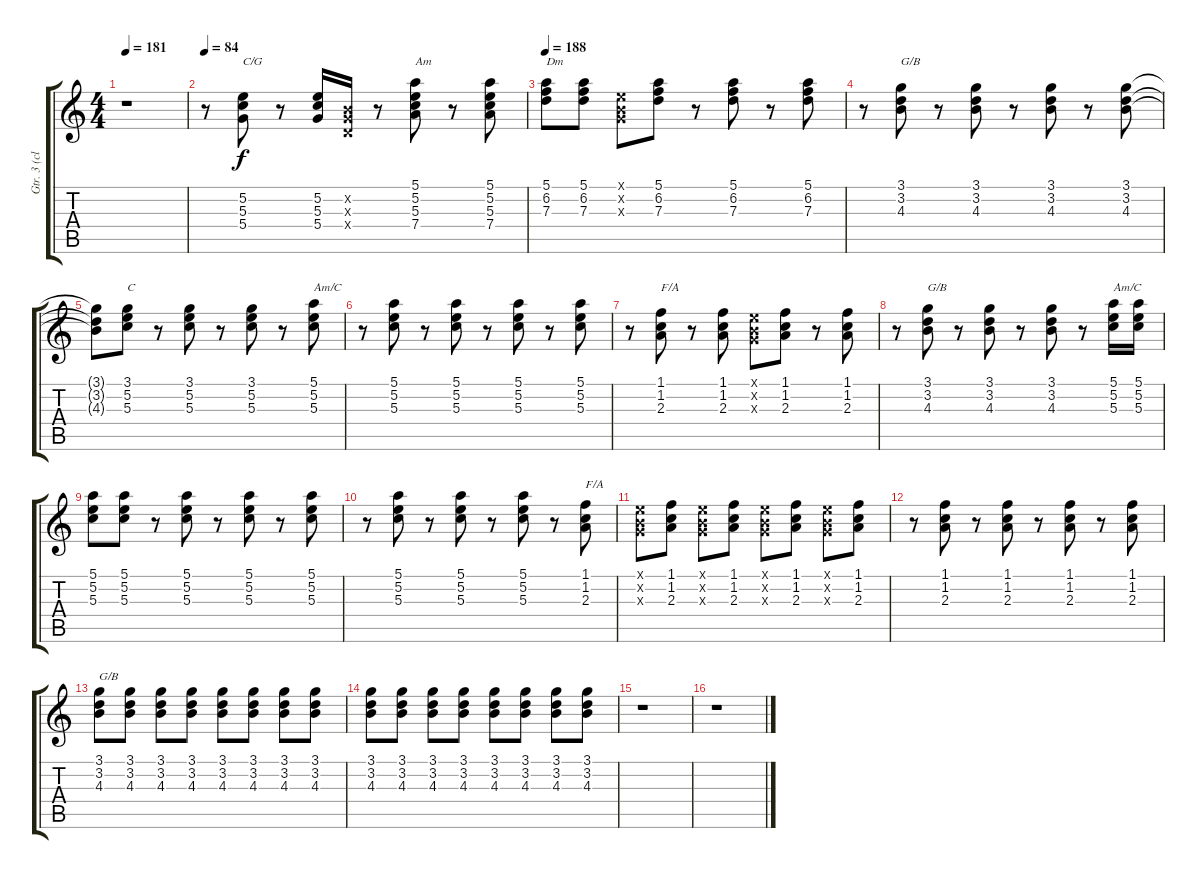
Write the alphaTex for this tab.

\track ("Gtr. 3 (clean)" "Gtr. 3 (cl") {instrument electricguitarclean}
\staff {score tabs}
\tuning (E4 B3 G3 D3 A2 E2) {hide}
\ts (4 4)
\tempo 181
\clef g2
\ks c
r.1{dy f} |
\tempo 84
r.8 (5.2 5.3 5.4).8{txt "C/G"} r.8 (5.2 5.3 5.4).16 (0.2{x} 0.3{x} 0.4{x}).16 r.8 (5.1 5.2 5.3 7.4).8{txt "Am"} r.8 (5.1 5.2 5.3 7.4).8 |
\tempo 188
(5.1 6.2 7.3).8{txt "Dm"} (5.1 6.2 7.3).8 (0.1{x} 0.2{x} 0.3{x}).8 (5.1 6.2 7.3).8 r.8 (5.1 6.2 7.3).8 r.8 (5.1 6.2 7.3).8 |
r.8 (3.1 3.2 4.3).8{txt "G/B"} r.8 (3.1 3.2 4.3).8 r.8 (3.1 3.2 4.3).8 r.8 (3.1 3.2 4.3).8 |
(3.1{t} 3.2{t} 4.3{t}).8 (3.1 5.2 5.3).8{txt "C"} r.8 (3.1 5.2 5.3).8 r.8 (3.1 5.2 5.3).8 r.8 (5.1 5.2 5.3).8{txt "Am/C"} |
r.8 (5.1 5.2 5.3).8 r.8 (5.1 5.2 5.3).8 r.8 (5.1 5.2 5.3).8 r.8 (5.1 5.2 5.3).8 |
r.8 (1.1 1.2 2.3).8{txt "F/A"} r.8 (1.1 1.2 2.3).8 (0.1{x} 0.2{x} 0.3{x}).8 (1.1 1.2 2.3).8 r.8 (1.1 1.2 2.3).8 |
r.8 (3.1 3.2 4.3).8{txt "G/B"} r.8 (3.1 3.2 4.3).8 r.8 (3.1 3.2 4.3).8 r.8 (5.1 5.2 5.3).16{txt "Am/C"} (5.1 5.2 5.3).16 |
(5.1 5.2 5.3).8 (5.1 5.2 5.3).8 r.8 (5.1 5.2 5.3).8 r.8 (5.1 5.2 5.3).8 r.8 (5.1 5.2 5.3).8 |
r.8 (5.1 5.2 5.3).8 r.8 (5.1 5.2 5.3).8 r.8 (5.1 5.2 5.3).8 r.8 (1.1 1.2 2.3).8{txt "F/A"} |
(0.1{x} 0.2{x} 0.3{x}).8 (1.1 1.2 2.3).8 (0.1{x} 0.2{x} 0.3{x}).8 (1.1 1.2 2.3).8 (0.1{x} 0.2{x} 0.3{x}).8 (1.1 1.2 2.3).8 (0.1{x} 0.2{x} 0.3{x}).8 (1.1 1.2 2.3).8 |
r.8 (1.1 1.2 2.3).8 r.8 (1.1 1.2 2.3).8 r.8 (1.1 1.2 2.3).8 r.8 (1.1 1.2 2.3).8 |
(3.1 3.2 4.3).8{txt "G/B"} (3.1 3.2 4.3).8 (3.1 3.2 4.3).8 (3.1 3.2 4.3).8 (3.1 3.2 4.3).8 (3.1 3.2 4.3).8 (3.1 3.2 4.3).8 (3.1 3.2 4.3).8 |
(3.1 3.2 4.3).8 (3.1 3.2 4.3).8 (3.1 3.2 4.3).8 (3.1 3.2 4.3).8 (3.1 3.2 4.3).8 (3.1 3.2 4.3).8 (3.1 3.2 4.3).8 (3.1 3.2 4.3).8 |
r.1 |
r.1
